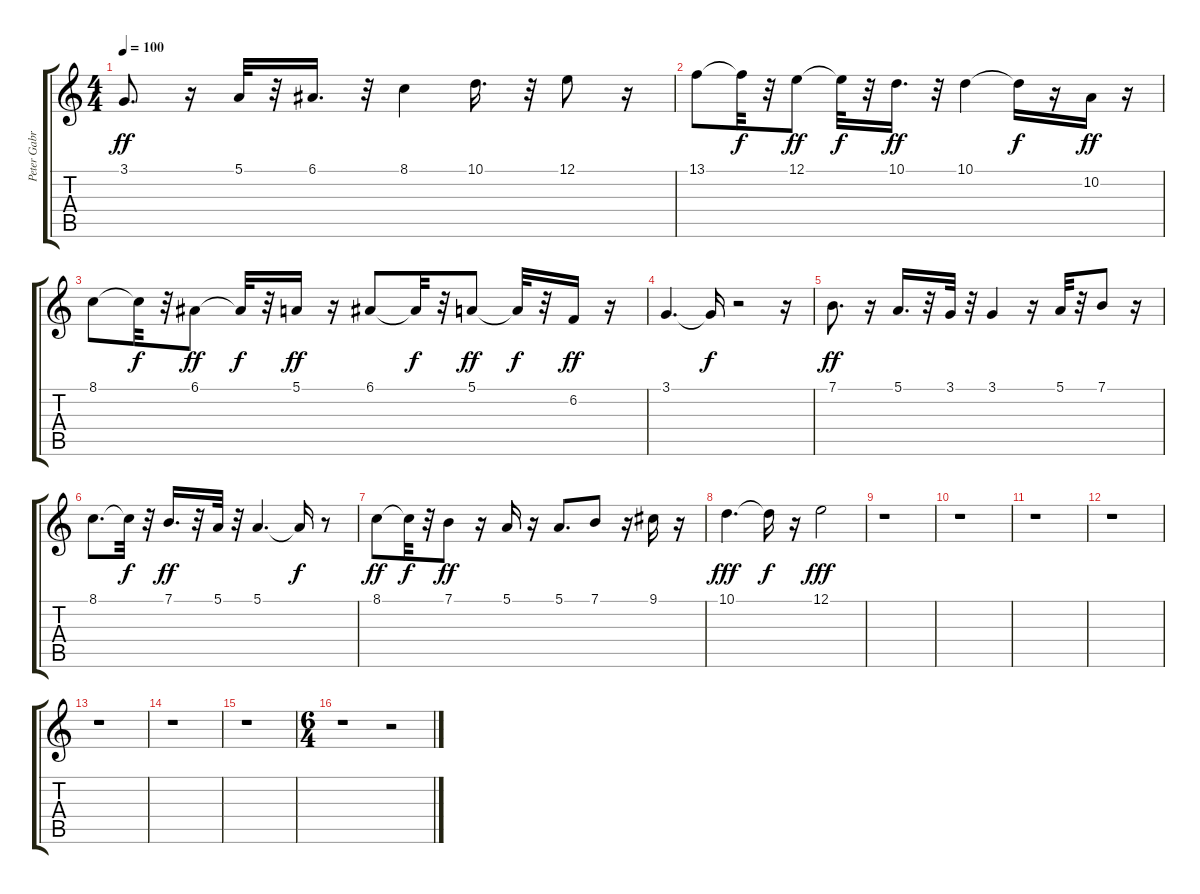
\track ("Peter Gabriel" "Peter Gabr") {instrument lead4chiff}
\staff {score tabs}
\tuning (E4 B3 G3 D3 A2 E2) {hide}
\ts (4 4)
\tempo 100
\clef g2
\ks c
3.1.8{d dy ff} r.16 5.1.32 r.32 6.1.16{d} r.32 8.1.4 10.1.16{d} r.32 12.1.8 r.16 |
13.1.8 13.1{t}.32{dy f} r.32 12.1.8{dy ff} 12.1{t}.32{dy f} r.32 10.1.16{d dy ff} r.32 10.1.4 10.1{t}.16{dy f} r.16 10.2.16{dy ff} r.16 |
8.1.8 8.1{t}.32{dy f} r.32 6.1.8{dy ff} 6.1{t}.32{dy f} r.32 5.1.16{dy ff} r.16 6.1.8 6.1{t}.32{dy f} r.32 5.1.8{dy ff} 5.1{t}.32{dy f} r.32 6.2.16{dy ff} r.16 |
3.1.4{d} 3.1{t}.16{dy f} r.2 r.16 |
7.1.8{d dy ff} r.16 5.1.16{d} r.32 3.1.32 r.32 3.1.4 r.16 5.1.32 r.32 7.1.8 r.16 |
8.1.8{d} 8.1{t}.32{dy f} r.32 7.1.16{d dy ff} r.32 5.1.32 r.32 5.1.4{d} 5.1{t}.16{dy f} r.8 |
8.1.8{dy ff} 8.1{t}.32{dy f} r.32 7.1.8{dy ff} r.16 5.1.16 r.16 5.1.8{d} 7.1.8 r.16 9.1.16 r.16 |
10.1.4{d dy fff} 10.1{t}.16{dy f} r.16 12.1.2{dy fff} |
r.1 |
r.1 |
r.1 |
r.1 |
r.1 |
r.1 |
r.1 |
\ts (6 4)
r.1 r.2
